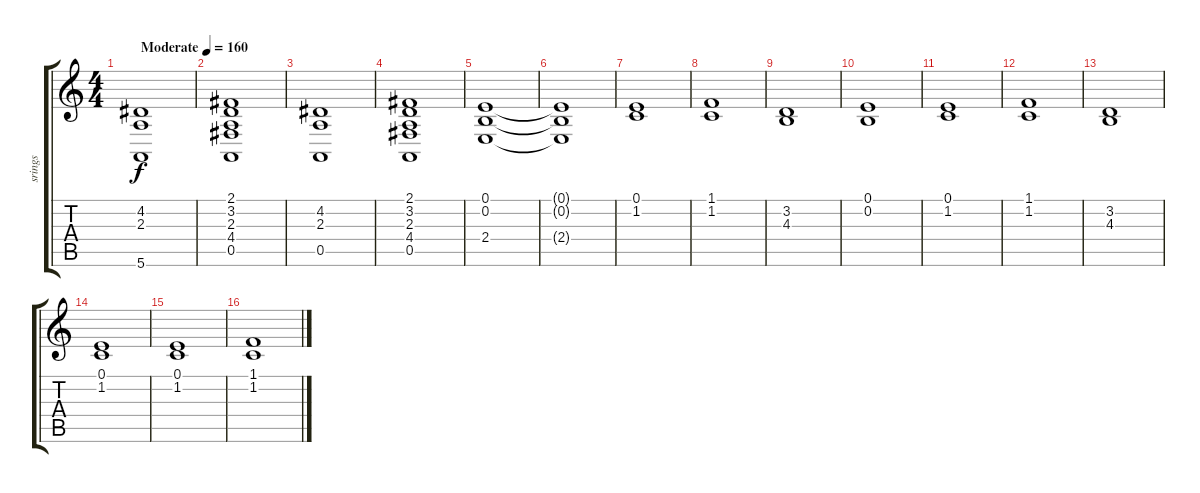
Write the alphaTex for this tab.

\track ("srings " "srings ") {instrument stringensemble1}
\staff {score tabs}
\tuning (E4 B3 G3 D3 A2 E2) {hide}
\ts (4 4)
\tempo (160 "Moderate")
\clef g2
\ks c
(4.2 2.3 5.6).1{dy f instrument stringensemble1} |
(2.1 3.2 2.3 4.4 0.5).1 |
(4.2 2.3 0.5).1{instrument stringensemble1} |
(2.1 3.2 2.3 4.4 0.5).1 |
(0.1 0.2 2.4).1 |
(0.1{t} 0.2{t} 2.4{t}).1 |
(0.1 1.2).1 |
(1.1 1.2).1 |
(3.2 4.3).1 |
(0.1 0.2).1 |
(0.1 1.2).1 |
(1.1 1.2).1 |
(3.2 4.3).1 |
(0.1 1.2).1 |
(0.1 1.2).1 |
(1.1 1.2).1
